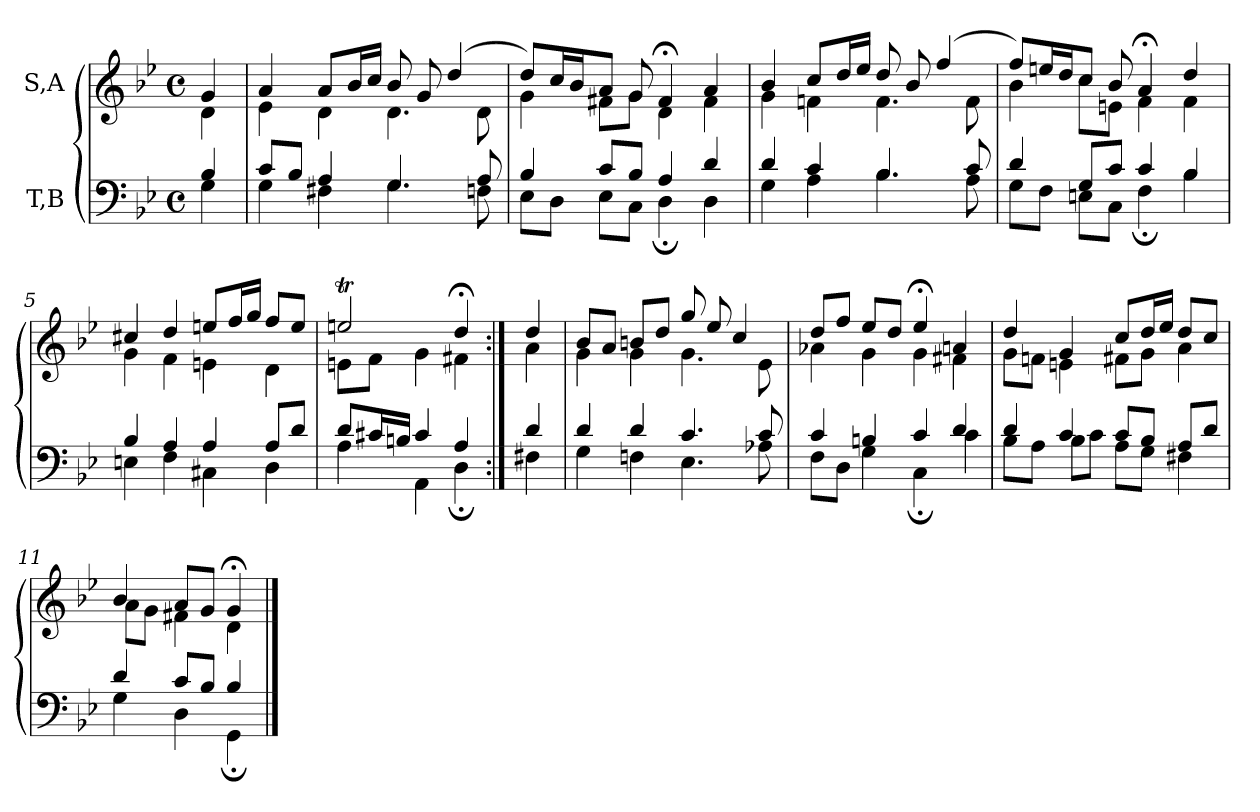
**kern	**kern
*part2	*part1
*staff2	*staff1
*I"T,B	*I"S,A
*clefF4	*clefG2
*k[b-e-]	*k[b-e-]
*M4/4	*M4/4
*met(c)	*met(c)
=	=
*^	*^
4B-	4G	4g	4d
=1	=1	=1	=1
8cL	4G	4a	4e-
8B-J	.	.	.
4A	4F#X	8aL	4d
.	.	16b-L	.
.	.	16ccJJ	.
4.G	4.G	8b-	4.d
.	.	8g	.
.	.	(>4dd	.
8A	8Fn	.	8d
=2	=2	=2	=2
4B-	8E-L	8ddL)	4g
.	8DJ	16ccL	.
.	.	16b-J	.
8cL	8E-L	8aJ	8f#XL
8B-J	8CJ	8g	8gJ
4A	4D;	4f#;<	4d
4d	4D	4a	4f#
=3	=3	=3	=3
4d	4G	4b-	4g
4c	4A	8ccL	4fn
.	.	16ddL	.
.	.	16ee-JJ	.
4.B-	4.B-	8dd	4.f
.	.	8b-	.
.	.	(>4ff	.
8c	8A	.	8f
=4	=4	=4	=4
4d	8GL	8ffL)	4b-
.	8FJ	16eenL	.
.	.	16ddJ	.
8GL	8EnL	8ccJ	8ccL
8cJ	8CJ	8b-	8enJ
4c	4F;	4a;<	4f
4B-	4B-	4dd	4f
=5	=5	=5	=5
4B-	4En	4cc#X	4g
4A	4F	4dd	4f
4A	4C#X	8eenL	4en
.	.	16ffL	.
.	.	16ggJJ	.
8AL	4D	8ffL	4d
8dJ	.	8eeJ	.
=149	=149	=149	=149
8dL	4A	2eent	8enL
16c#XL	.	.	8fJ
16BnJJ	.	.	.
4c#	4AA	.	4g
4A	4D;	4dd;<	4f#X
=150:|!	=150:|!	=150:|!	=150:|!
4d	4F#X	4dd	4a
=8	=8	=8	=8
4d	4G	8b-L	4g
.	.	8aJ	.
4d	4Fn	8bnL	4g
.	.	8ddJ	.
4.c	4.E-	8gg	4.g
.	.	8ee-	.
.	.	4cc	.
8c	8A-X	.	8e-
=9	=9	=9	=9
4c	8FL	8ddL	4a-X
.	8DJ	8ffJ	.
4Bn	4G	8ee-L	4g
.	.	8ddJ	.
4c	4C;	4ee-;<	4g
4d	4c	4an	4f#X
=10	=10	=10	=10
4d	8B-L	4dd	8gL
.	8AJ	.	8fnJ
4c	8B-L	4g	4en
.	8cJ	.	.
8cL	8AL	8ccL	8f#XL
8B-J	8GJ	16ddL	8gJ
.	.	16ee-JJ	.
8AL	4F#X	8ddL	4a
8dJ	.	8ccJ	.
=11	=11	=11	=11
4d	4G	4b-	8aL
.	.	.	8gJ
8cL	4D	8aL	4f#X
8B-J	.	8gJ	.
4B-	4GG;	4g;<	4d
*v	*v	*	*
*	*v	*v
==	==
*-	*-
